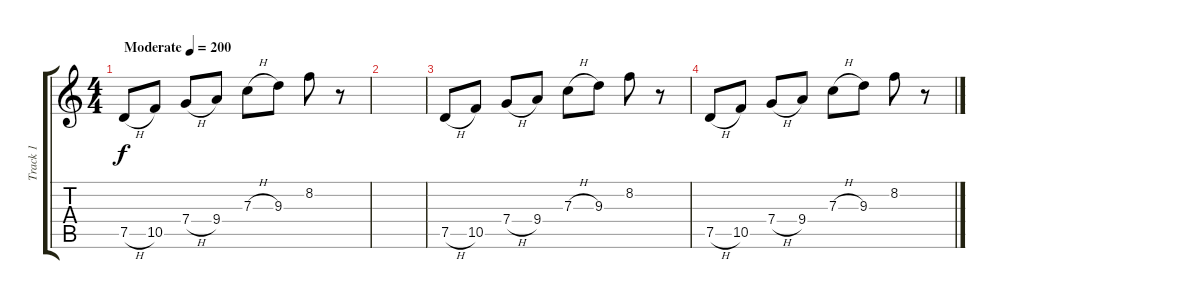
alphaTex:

\track ("Track 1" "Track 1") {instrument distortionguitar}
\staff {score tabs}
\tuning (D4 A3 F3 C3 G2 D2) {hide}
\ts (4 4)
\tempo (200 "Moderate")
\clef g2
\ks c
7.5{h}.8{dy f instrument distortionguitar} 10.5.8 7.4{h}.8 9.4.8 7.3{h}.8 9.3.8 8.2.8 r.8 |
|
7.5{h}.8 10.5.8 7.4{h}.8 9.4.8 7.3{h}.8 9.3.8 8.2.8 r.8 |
7.5{h}.8 10.5.8 7.4{h}.8 9.4.8 7.3{h}.8 9.3.8 8.2.8 r.8
